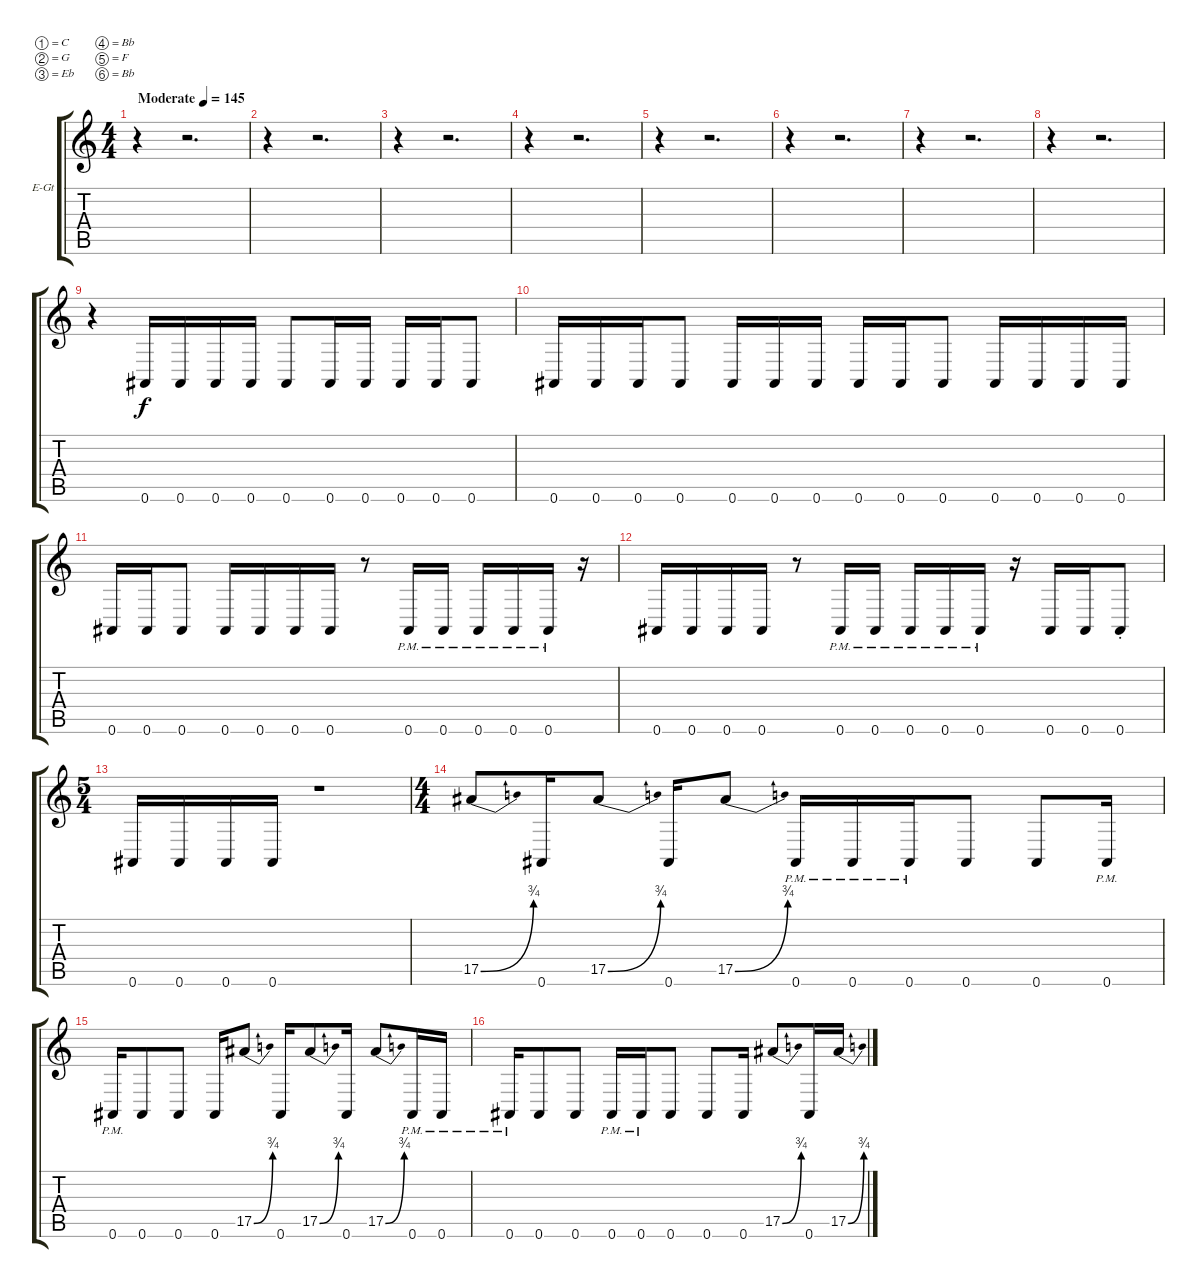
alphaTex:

\bracketExtendMode groupsimilarinstruments
\firstSystemTrackNameOrientation horizontal
\otherSystemsTrackNameOrientation horizontal
\track ("gtr 2" "E-Gt") {instrument distortionguitar}
\staff {score tabs}
\tuning (C4 G3 Eb3 Bb2 F2 Bb1)
\ts (4 4)
\beaming (8 2 2 2 2)
\tempo (145 "Moderate")
\clef g2
\ks c
r.4{dy f instrument distortionguitar} r.2{d} |
r.4 r.2{d} |
r.4 r.2{d} |
r.4 r.2{d} |
r.4 r.2{d} |
r.4 r.2{d} |
r.4 r.2{d} |
r.4 r.2{d} |
r.4 0.6.16 0.6.16 0.6.16 0.6.16 0.6.8 0.6.16 0.6.16 0.6.16 0.6.16 0.6.8 |
0.6.16 0.6.16 0.6.16 0.6.8 0.6.16 0.6.16 0.6.16 0.6.16 0.6.16 0.6.8 0.6.16 0.6.16 0.6.16 0.6.16 |
0.6.16 0.6.16 0.6.8 0.6.16 0.6.16 0.6.16 0.6.16 r.8 0.6{pm}.16 0.6{pm}.16 0.6{pm}.16 0.6{pm}.16 0.6{pm}.16 r.16 |
0.6.16 0.6.16 0.6.16 0.6.16 r.8 0.6{pm}.16 0.6{pm}.16 0.6{pm}.16 0.6{pm}.16 0.6{pm}.16 r.16 0.6.16 0.6.16 0.6{st}.8 |
\ts (5 4)
\beaming (8 2 2 2 4)
0.6.16 0.6.16 0.6.16 0.6.16 r.1 |
\ts (4 4)
\beaming (8 2 2 2 2)
17.5{be (bend 0 0 60 3)}.8 0.6.16 17.5{be (bend 0 0 60 3)}.8 0.6.16 17.5{be (bend 0 0 60 3)}.8 0.6{pm}.16 0.6{pm}.16 0.6{pm}.16 0.6.8 0.6.8 0.6{pm}.16 |
0.6{pm}.16 0.6.8 0.6.8 0.6.16 17.5{be (bend 0 0 60 3)}.8 0.6.16 17.5{be (bend 0 0 60 3)}.8 0.6.16 17.5{be (bend 0 0 60 3)}.8 0.6{pm}.16 0.6{pm}.16 |
0.6{pm}.16 0.6.8 0.6.8 0.6{pm}.16 0.6{pm}.16 0.6.8 0.6.8 0.6.16 17.5{be (bend 0 0 60 3)}.8 0.6.16 17.5{be (bend 0 0 60 3)}.16
